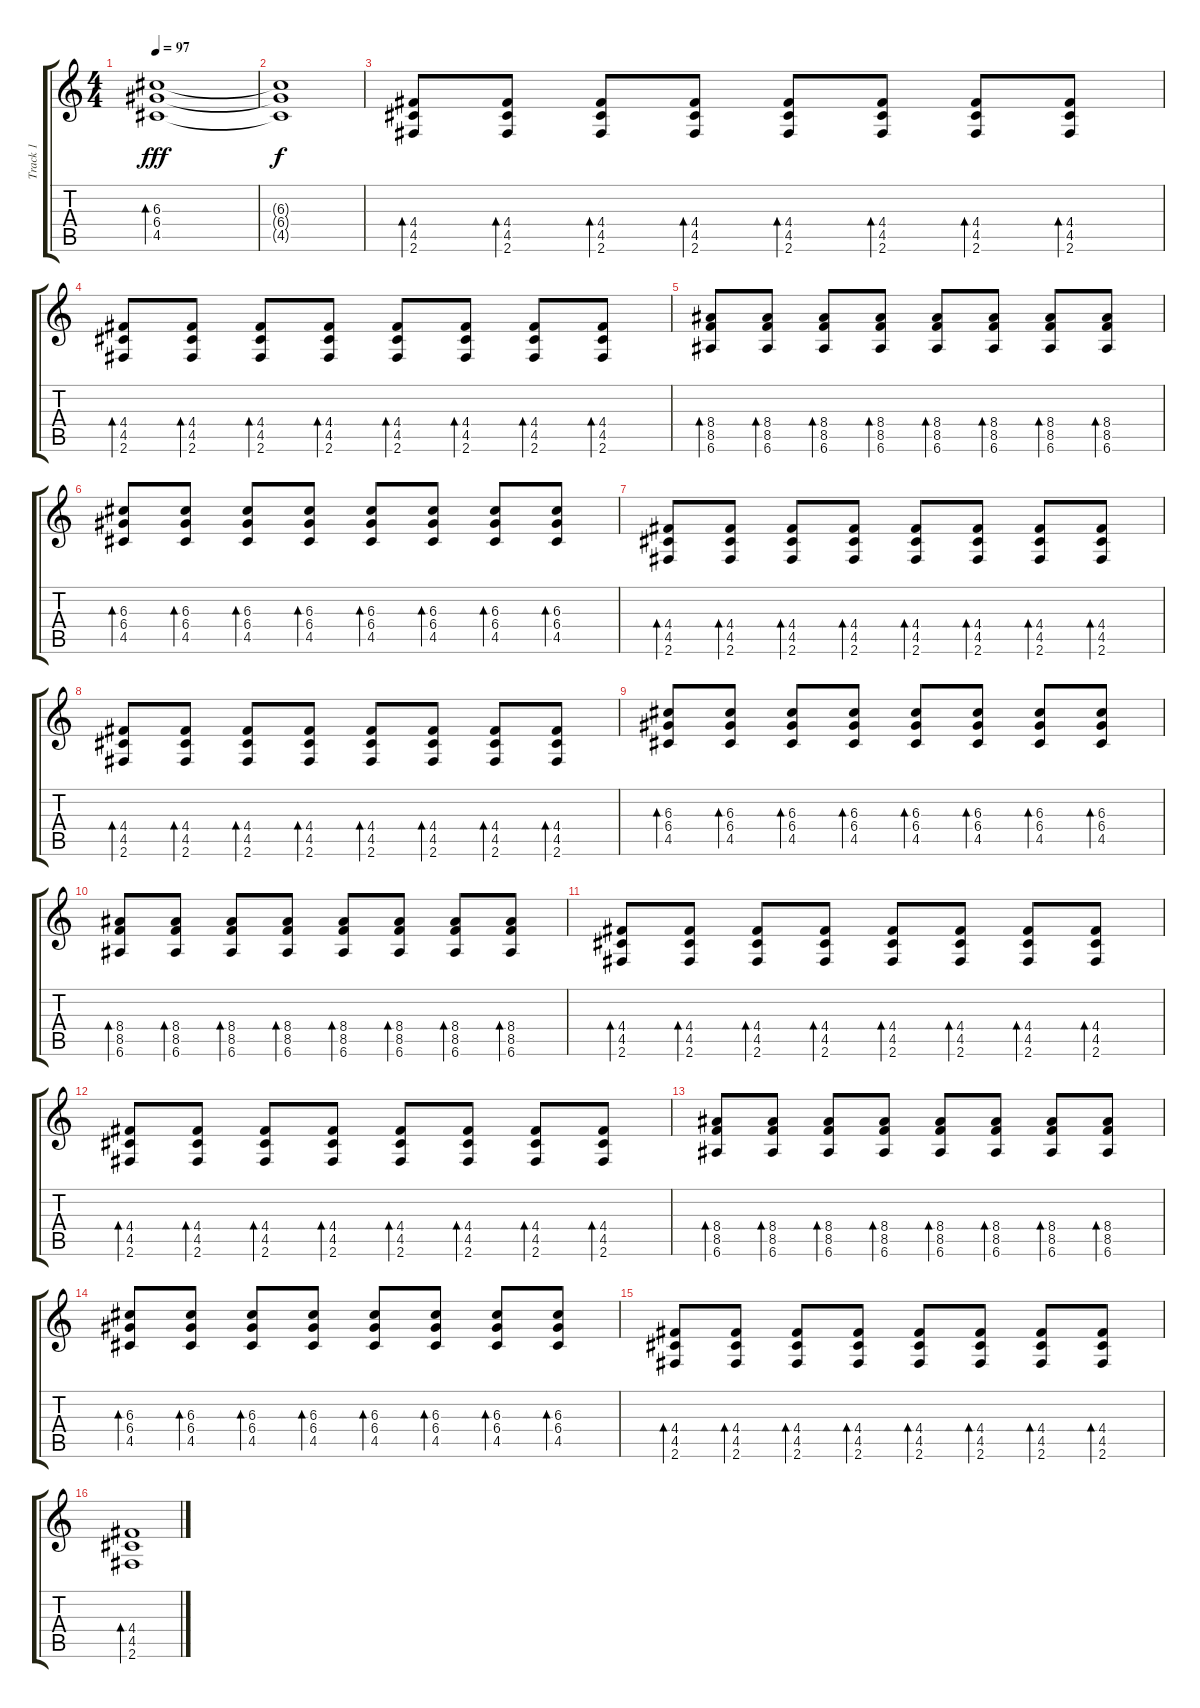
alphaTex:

\track ("Track 1" "Track 1") {instrument electricguitarjazz}
\staff {score tabs}
\tuning (E4 B3 G3 D3 A2 E2) {hide}
\ts (4 4)
\tempo 97
\clef g2
\ks c
(6.3 6.4 4.5).1{bd 60 dy fff} |
(6.3{t} 6.4{t} 4.5{t}).1{dy f} |
(4.4 4.5 2.6).8{bd 60} (4.4 4.5 2.6).8{bd 60} (4.4 4.5 2.6).8{bd 60} (4.4 4.5 2.6).8{bd 60} (4.4 4.5 2.6).8{bd 60} (4.4 4.5 2.6).8{bd 60} (4.4 4.5 2.6).8{bd 60} (4.4 4.5 2.6).8{bd 60} |
(4.4 4.5 2.6).8{bd 60} (4.4 4.5 2.6).8{bd 60} (4.4 4.5 2.6).8{bd 60} (4.4 4.5 2.6).8{bd 60} (4.4 4.5 2.6).8{bd 60} (4.4 4.5 2.6).8{bd 60} (4.4 4.5 2.6).8{bd 60} (4.4 4.5 2.6).8{bd 60} |
(8.4 8.5 6.6).8{bd 60} (8.4 8.5 6.6).8{bd 60} (8.4 8.5 6.6).8{bd 60} (8.4 8.5 6.6).8{bd 60} (8.4 8.5 6.6).8{bd 60} (8.4 8.5 6.6).8{bd 60} (8.4 8.5 6.6).8{bd 60} (8.4 8.5 6.6).8{bd 60} |
(6.3 6.4 4.5).8{bd 60} (6.3 6.4 4.5).8{bd 60} (6.3 6.4 4.5).8{bd 60} (6.3 6.4 4.5).8{bd 60} (6.3 6.4 4.5).8{bd 60} (6.3 6.4 4.5).8{bd 60} (6.3 6.4 4.5).8{bd 60} (6.3 6.4 4.5).8{bd 60} |
(4.4 4.5 2.6).8{bd 60} (4.4 4.5 2.6).8{bd 60} (4.4 4.5 2.6).8{bd 60} (4.4 4.5 2.6).8{bd 60} (4.4 4.5 2.6).8{bd 60} (4.4 4.5 2.6).8{bd 60} (4.4 4.5 2.6).8{bd 60} (4.4 4.5 2.6).8{bd 60} |
(4.4 4.5 2.6).8{bd 60} (4.4 4.5 2.6).8{bd 60} (4.4 4.5 2.6).8{bd 60} (4.4 4.5 2.6).8{bd 60} (4.4 4.5 2.6).8{bd 60} (4.4 4.5 2.6).8{bd 60} (4.4 4.5 2.6).8{bd 60} (4.4 4.5 2.6).8{bd 60} |
(6.3 6.4 4.5).8{bd 60} (6.3 6.4 4.5).8{bd 60} (6.3 6.4 4.5).8{bd 60} (6.3 6.4 4.5).8{bd 60} (6.3 6.4 4.5).8{bd 60} (6.3 6.4 4.5).8{bd 60} (6.3 6.4 4.5).8{bd 60} (6.3 6.4 4.5).8{bd 60} |
(8.4 8.5 6.6).8{bd 60} (8.4 8.5 6.6).8{bd 60} (8.4 8.5 6.6).8{bd 60} (8.4 8.5 6.6).8{bd 60} (8.4 8.5 6.6).8{bd 60} (8.4 8.5 6.6).8{bd 60} (8.4 8.5 6.6).8{bd 60} (8.4 8.5 6.6).8{bd 60} |
(4.4 4.5 2.6).8{bd 60} (4.4 4.5 2.6).8{bd 60} (4.4 4.5 2.6).8{bd 60} (4.4 4.5 2.6).8{bd 60} (4.4 4.5 2.6).8{bd 60} (4.4 4.5 2.6).8{bd 60} (4.4 4.5 2.6).8{bd 60} (4.4 4.5 2.6).8{bd 60} |
(4.4 4.5 2.6).8{bd 60} (4.4 4.5 2.6).8{bd 60} (4.4 4.5 2.6).8{bd 60} (4.4 4.5 2.6).8{bd 60} (4.4 4.5 2.6).8{bd 60} (4.4 4.5 2.6).8{bd 60} (4.4 4.5 2.6).8{bd 60} (4.4 4.5 2.6).8{bd 60} |
(8.4 8.5 6.6).8{bd 60} (8.4 8.5 6.6).8{bd 60} (8.4 8.5 6.6).8{bd 60} (8.4 8.5 6.6).8{bd 60} (8.4 8.5 6.6).8{bd 60} (8.4 8.5 6.6).8{bd 60} (8.4 8.5 6.6).8{bd 60} (8.4 8.5 6.6).8{bd 60} |
(6.3 6.4 4.5).8{bd 60} (6.3 6.4 4.5).8{bd 60} (6.3 6.4 4.5).8{bd 60} (6.3 6.4 4.5).8{bd 60} (6.3 6.4 4.5).8{bd 60} (6.3 6.4 4.5).8{bd 60} (6.3 6.4 4.5).8{bd 60} (6.3 6.4 4.5).8{bd 60} |
(4.4 4.5 2.6).8{bd 60} (4.4 4.5 2.6).8{bd 60} (4.4 4.5 2.6).8{bd 60} (4.4 4.5 2.6).8{bd 60} (4.4 4.5 2.6).8{bd 60} (4.4 4.5 2.6).8{bd 60} (4.4 4.5 2.6).8{bd 60} (4.4 4.5 2.6).8{bd 60} |
(4.4 4.5 2.6).1{bd 60}
